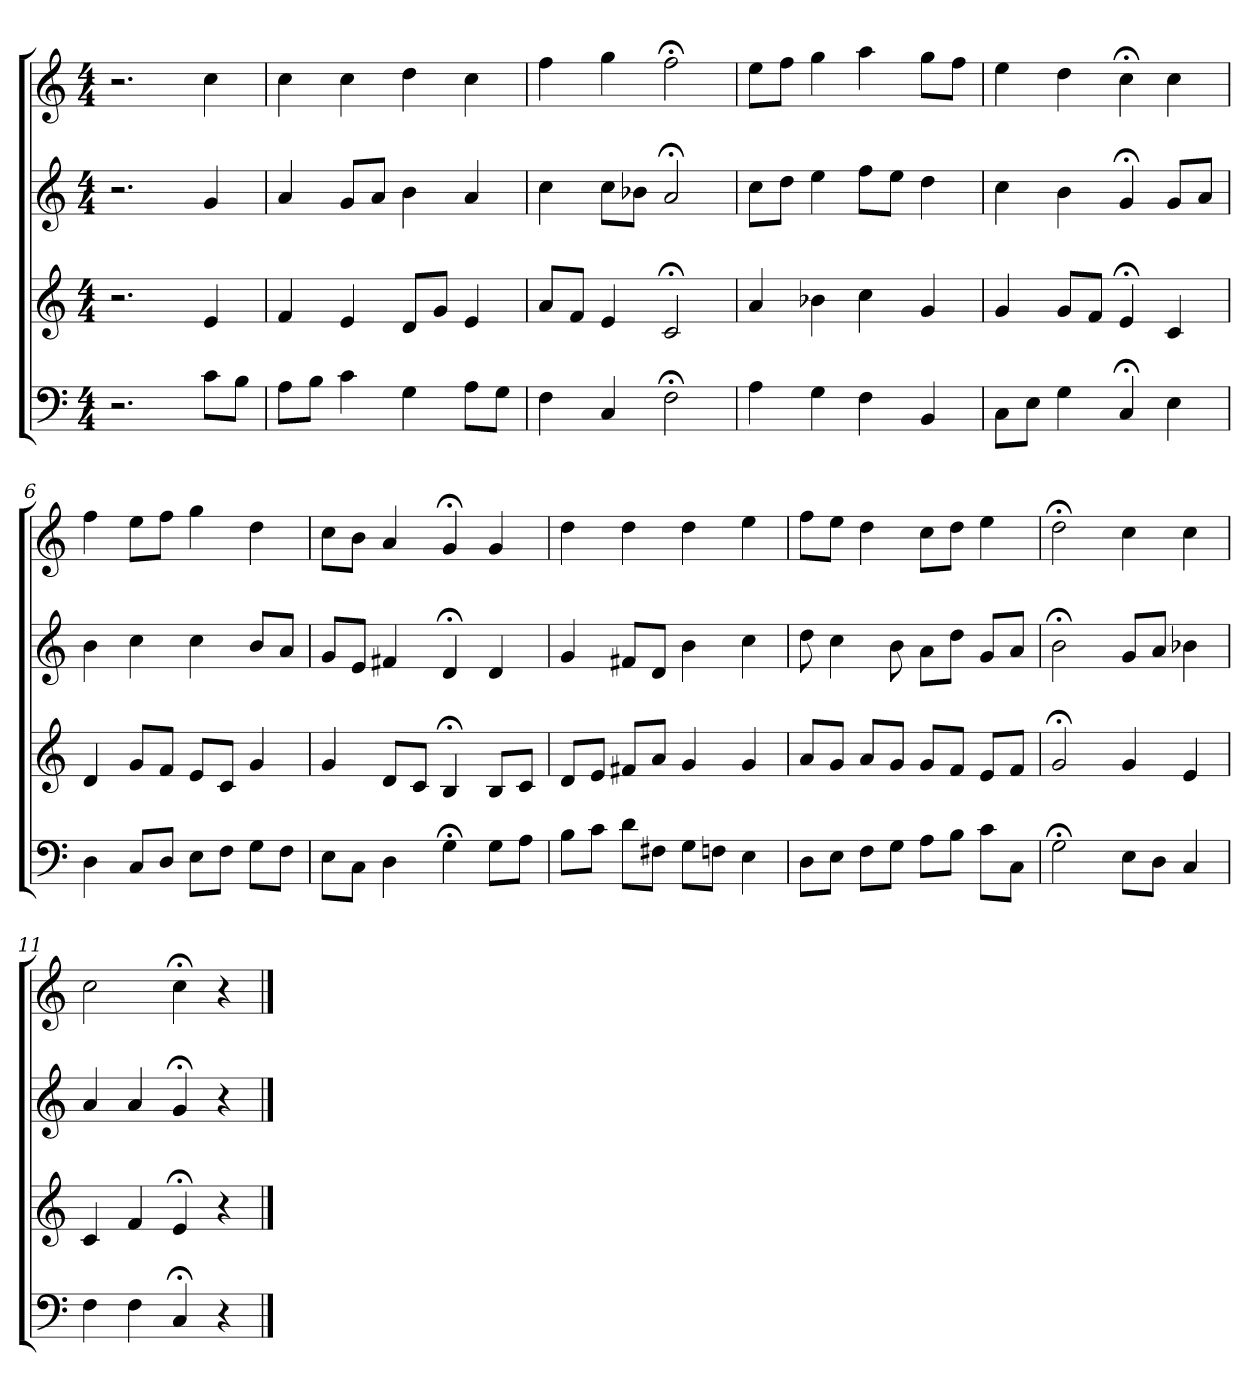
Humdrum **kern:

**kern	**kern	**kern	**kern
*part4	*part3	*part2	*part1
*staff4	*staff3	*staff2	*staff1
*clefF4	*clefG2	*clefG2	*clefG2
*k[]	*k[]	*k[]	*k[]
*C:	*C:	*C:	*C:
*M4/4	*M4/4	*M4/4	*M4/4
=1	=1	=1	=1
2.r	2.r	2.r	2.r
8c\L	4e	4g	4cc
8B\J	.	.	.
=2	=2	=2	=2
8A\L	4f	4a	4cc
8B\J	.	.	.
4c	4e	8g/L	4cc
.	.	8a/J	.
4G	8d/L	4b	4dd
.	8g/J	.	.
8A\L	4e	4a	4cc
8G\J	.	.	.
=3	=3	=3	=3
4F	8a/L	4cc	4ff
.	8f/J	.	.
4C	4e	8cc\L	4gg
.	.	8b-X\J	.
2F;<	2c;<	2a;<	2ff;<
=4	=4	=4	=4
4A	4a	8cc\L	8ee\L
.	.	8dd\J	8ff\J
4G	4b-X	4ee	4gg
4F	4cc	8ff\L	4aa
.	.	8ee\J	.
4BB	4g	4dd	8gg\L
.	.	.	8ff\J
=5	=5	=5	=5
8C\L	4g	4cc	4ee
8E\J	.	.	.
4G	8g/L	4b	4dd
.	8f/J	.	.
4C;<	4e;<	4g;<	4cc;<
4E	4c	8g/L	4cc
.	.	8a/J	.
=6	=6	=6	=6
4D	4d	4b	4ff
8C/L	8g/L	4cc	8ee\L
8D/J	8f/J	.	8ff\J
8E\L	8e/L	4cc	4gg
8F\J	8c/J	.	.
8G\L	4g	8b/L	4dd
8F\J	.	8a/J	.
=7	=7	=7	=7
8E\L	4g	8g/L	8cc\L
8C\J	.	8e/J	8b\J
4D	8d/L	4f#X	4a
.	8c/J	.	.
4G;<	4B;<	4d;<	4g;<
8G\L	8B/L	4d	4g
8A\J	8c/J	.	.
=8	=8	=8	=8
8B\L	8d/L	4g	4dd
8c\J	8e/J	.	.
8d\L	8f#X/L	8f#X/L	4dd
8F#X\J	8a/J	8d/J	.
8G\L	4g	4b	4dd
8Fn\J	.	.	.
4E	4g	4cc	4ee
=9	=9	=9	=9
8D\L	8a/L	8dd	8ff\L
8E\J	8g/J	4cc	8ee\J
8F\L	8a/L	.	4dd
8G\J	8g/J	8b	.
8A\L	8g/L	8a\L	8cc\L
8B\J	8f/J	8dd\J	8dd\J
8c\L	8e/L	8g/L	4ee
8C\J	8f/J	8a/J	.
=10	=10	=10	=10
2G;<	2g;<	2b;<	2dd;<
8E\L	4g	8g/L	4cc
8D\J	.	8a/J	.
4C	4e	4b-X	4cc
=11	=11	=11	=11
4F	4c	4a	2cc
4F	4f	4a	.
4C;<	4e;<	4g;<	4cc;<
4r	4r	4r	4r
==	==	==	==
*-	*-	*-	*-
